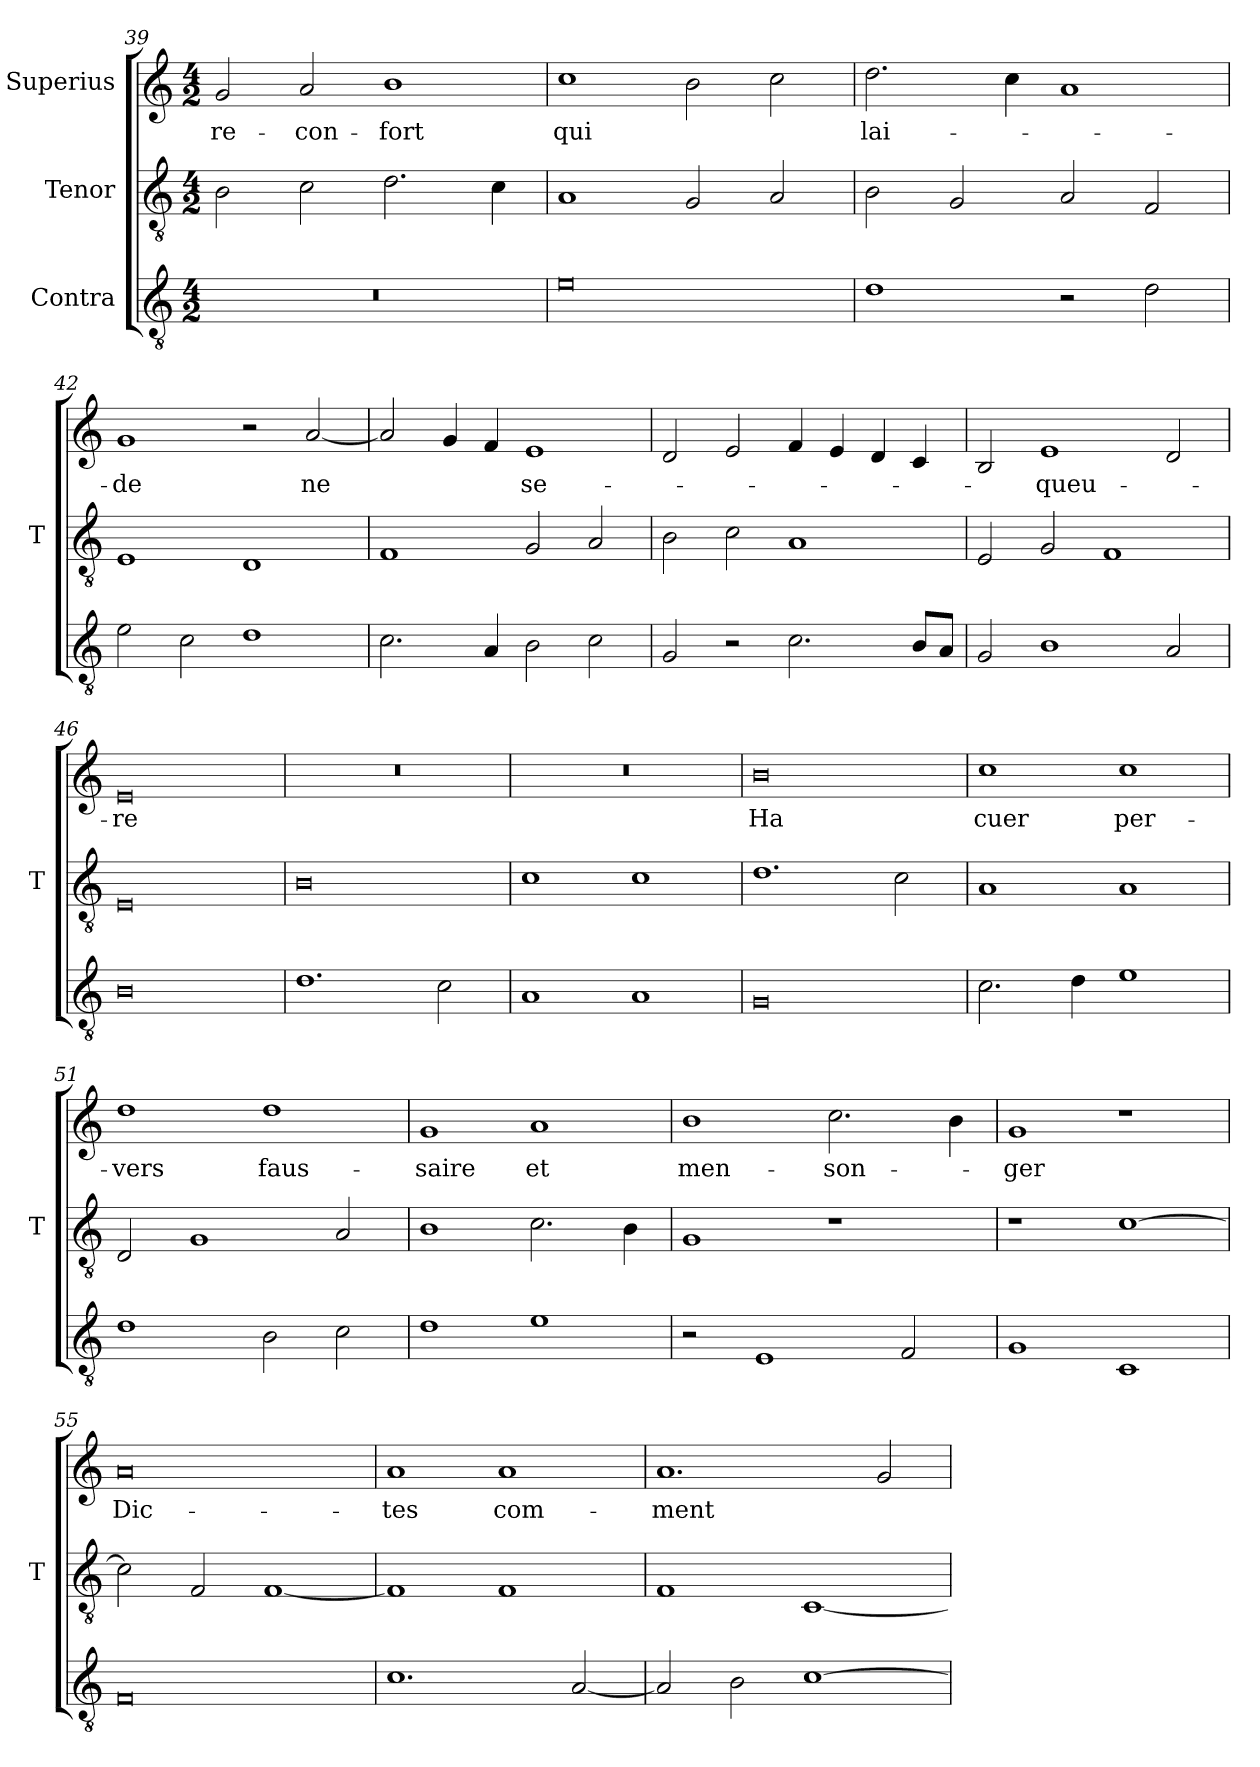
**kern	**kern	**kern	**text
*part3	*part2	*part1	*part1
*staff3	*staff2	*staff1	*staff1
*I"Contra	*I"Tenor	*I"Superius	*
*	*I'T	*	*
*clefGv2	*clefGv2	*clefG2	*
*M4/2	*M4/2	*M4/2	*
=39	=39	=39	=39
0r	2B	2g	re-
.	2c	2a	-con-
.	2.d	1b	-fort
.	4c	.	.
=40	=40	=40	=40
0e	1A	1cc	-qui
.	2G	2b	.
.	2A	2cc	.
=41	=41	=41	=41
1d	2B	2.dd	lai-
.	2G	.	.
.	.	4cc	.
2r	2A	1a	.
2d	2F	.	.
=42	=42	=42	=42
2e	1E	1g	-de
2c	.	.	.
1d	1D	2r	.
.	.	[2a	-ne
=43	=43	=43	=43
2.c	1F	2a]	.
.	.	4g	.
4A	.	4f	.
2B	2G	1e	se-
2c	2A	.	.
=44	=44	=44	=44
2G	2B	2d	.
2r	2c	2e	.
2.c	1A	4f	.
.	.	4e	.
.	.	4d	.
8B/L	.	4c	.
8A/J	.	.	.
=45	=45	=45	=45
2G	2E	2B	.
1B	2G	1e	-queu-
.	1F	.	.
2A	.	2d	.
=46	=46	=46	=46
0B	0E	0e	-re
=47	=47	=47	=47
1.d	0B	0r	.
2c	.	.	.
=48	=48	=48	=48
1A	1c	0r	.
1A	1c	.	.
=49	=49	=49	=49
0G	1.d	0b	-Ha
.	2c	.	.
=50	=50	=50	=50
2.c	1A	1cc	-cuer
4d	.	.	.
1e	1A	1cc	per-
=51	=51	=51	=51
1d	2D	1dd	-vers
.	1G	.	.
2B	.	1dd	faus-
2c	2A	.	.
=52	=52	=52	=52
1d	1B	1g	-saire
1e	2.c	1a	-et
.	4B	.	.
=53	=53	=53	=53
2r	1G	1b	men-
1E	.	.	.
.	1r	2.cc	-son-
2F	.	.	.
.	.	4b	.
=54	=54	=54	=54
1G	1r	1g	-ger
1C	[1c	1r	.
=55	=55	=55	=55
0F	2c]	0a	Dic-
.	2F	.	.
.	[1F	.	.
=56	=56	=56	=56
1.c	1F]	1a	-tes
.	1F	1a	com-
[2A	.	.	.
=57	=57	=57	=57
2A]	1F	1.a	-ment
2B	.	.	.
[1c	[1C	.	.
.	.	2g	.
=	=	=	=
*-	*-	*-	*-
